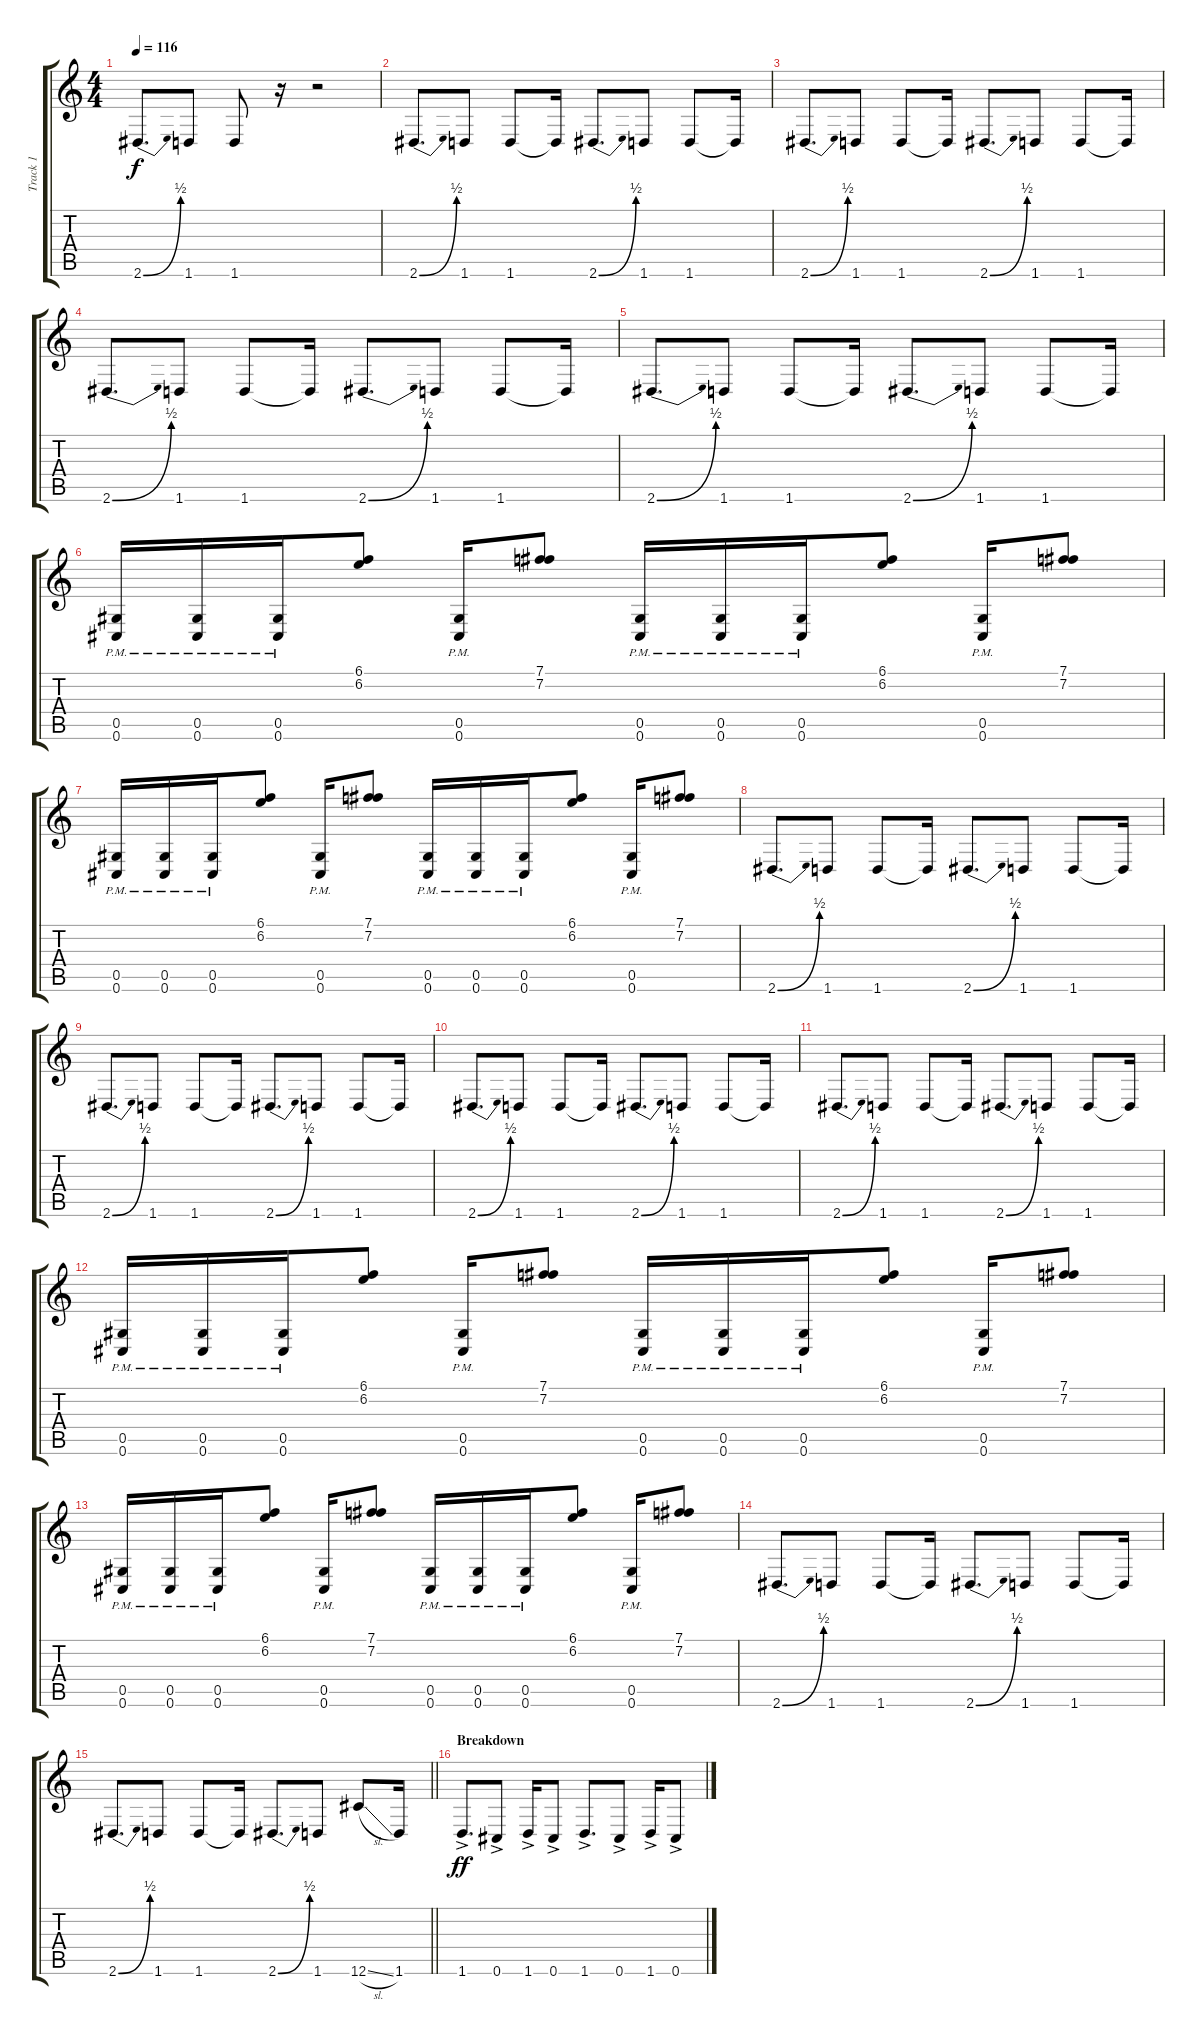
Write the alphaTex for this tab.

\track ("Track 1" "Track 1") {instrument distortionguitar}
\staff {score tabs}
\tuning (B3 Bb3 Gb3 Db3 Ab2 Db2) {hide}
\ts (4 4)
\tempo 116
\clef g2
\ks c
2.6{be (bend 0 0 60 2)}.8{d dy f} 1.6.8 1.6.8 r.16 r.2 |
2.6{be (bend 0 0 60 2)}.8{d} 1.6.8 1.6.8 1.6{t}.16 2.6{be (bend 0 0 60 2)}.8{d} 1.6.8 1.6.8 1.6{t}.16 |
2.6{be (bend 0 0 60 2)}.8{d} 1.6.8 1.6.8 1.6{t}.16 2.6{be (bend 0 0 60 2)}.8{d} 1.6.8 1.6.8 1.6{t}.16 |
2.6{be (bend 0 0 60 2)}.8{d} 1.6.8 1.6.8 1.6{t}.16 2.6{be (bend 0 0 60 2)}.8{d} 1.6.8 1.6.8 1.6{t}.16 |
2.6{be (bend 0 0 60 2)}.8{d} 1.6.8 1.6.8 1.6{t}.16 2.6{be (bend 0 0 60 2)}.8{d} 1.6.8 1.6.8 1.6{t}.16 |
(0.5{pm} 0.6{pm}).16 (0.5{pm} 0.6{pm}).16 (0.5{pm} 0.6{pm}).16 (6.1 6.2).8 (0.5{pm} 0.6{pm}).16 (7.1 7.2).8 (0.5{pm} 0.6{pm}).16 (0.5{pm} 0.6{pm}).16 (0.5{pm} 0.6{pm}).16 (6.1 6.2).8 (0.5{pm} 0.6{pm}).16 (7.1 7.2).8 |
(0.5{pm} 0.6{pm}).16 (0.5{pm} 0.6{pm}).16 (0.5{pm} 0.6{pm}).16 (6.1 6.2).8 (0.5{pm} 0.6{pm}).16 (7.1 7.2).8 (0.5{pm} 0.6{pm}).16 (0.5{pm} 0.6{pm}).16 (0.5{pm} 0.6{pm}).16 (6.1 6.2).8 (0.5{pm} 0.6{pm}).16 (7.1 7.2).8 |
2.6{be (bend 0 0 60 2)}.8{d} 1.6.8 1.6.8 1.6{t}.16 2.6{be (bend 0 0 60 2)}.8{d} 1.6.8 1.6.8 1.6{t}.16 |
2.6{be (bend 0 0 60 2)}.8{d} 1.6.8 1.6.8 1.6{t}.16 2.6{be (bend 0 0 60 2)}.8{d} 1.6.8 1.6.8 1.6{t}.16 |
2.6{be (bend 0 0 60 2)}.8{d} 1.6.8 1.6.8 1.6{t}.16 2.6{be (bend 0 0 60 2)}.8{d} 1.6.8 1.6.8 1.6{t}.16 |
2.6{be (bend 0 0 60 2)}.8{d} 1.6.8 1.6.8 1.6{t}.16 2.6{be (bend 0 0 60 2)}.8{d} 1.6.8 1.6.8 1.6{t}.16 |
(0.5{pm} 0.6{pm}).16 (0.5{pm} 0.6{pm}).16 (0.5{pm} 0.6{pm}).16 (6.1 6.2).8 (0.5{pm} 0.6{pm}).16 (7.1 7.2).8 (0.5{pm} 0.6{pm}).16 (0.5{pm} 0.6{pm}).16 (0.5{pm} 0.6{pm}).16 (6.1 6.2).8 (0.5{pm} 0.6{pm}).16 (7.1 7.2).8 |
(0.5{pm} 0.6{pm}).16 (0.5{pm} 0.6{pm}).16 (0.5{pm} 0.6{pm}).16 (6.1 6.2).8 (0.5{pm} 0.6{pm}).16 (7.1 7.2).8 (0.5{pm} 0.6{pm}).16 (0.5{pm} 0.6{pm}).16 (0.5{pm} 0.6{pm}).16 (6.1 6.2).8 (0.5{pm} 0.6{pm}).16 (7.1 7.2).8 |
2.6{be (bend 0 0 60 2)}.8{d} 1.6.8 1.6.8 1.6{t}.16 2.6{be (bend 0 0 60 2)}.8{d} 1.6.8 1.6.8 1.6{t}.16 |
\barLineRight lightlight
2.6{be (bend 0 0 60 2)}.8{d} 1.6.8 1.6.8 1.6{t}.16 2.6{be (bend 0 0 60 2)}.8{d} 1.6.8 12.6{sl}.8 1.6.16 |
\section ("" "Breakdown")
1.6{ac}.8{d dy ff} 0.6{ac}.8 1.6{ac}.16 0.6{ac}.8 1.6{ac}.8{d} 0.6{ac}.8 1.6{ac}.16 0.6{ac}.8
